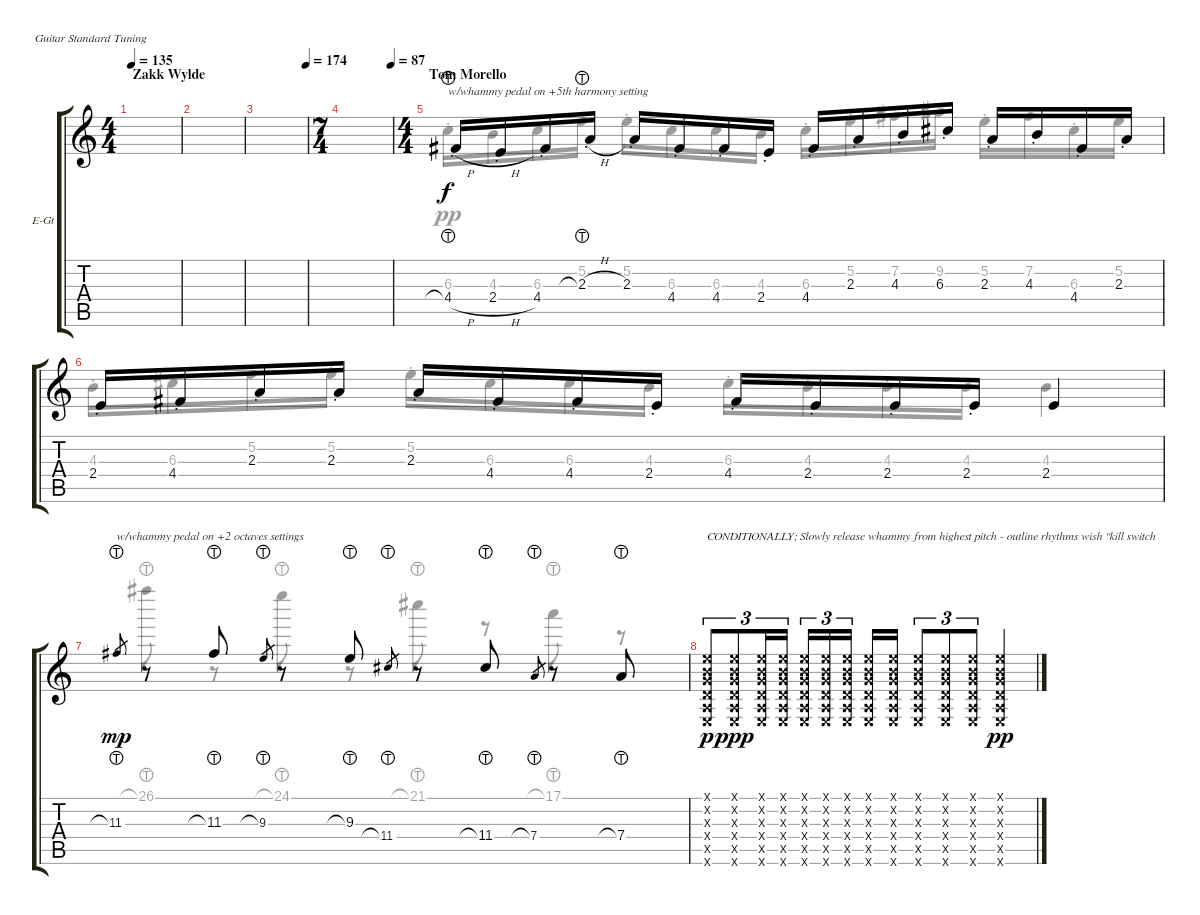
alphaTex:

\defaultSystemsLayout 4
\bracketExtendMode groupsimilarinstruments
\firstSystemTrackNameOrientation horizontal
\otherSystemsTrackNameOrientation horizontal
\track ("Distortion GTR" "E-Gt") {instrument distortionguitar}
\staff {score tabs}
\tuning (E4 B3 G3 D3 A2 E2)
\voice
\ts (4 4)
\section ("" "Zakk Wylde")
\tempo 135
\clef g2
\ks c
|
|
\tempo (174 0.9875)
|
\ts (7 4)
\tempo (87 0.9875)
|
\ts (4 4)
\section ("" "Tom Morello")
4.4{h lht st}.16{txt "w/whammy pedal on +5th harmony setting"} 2.4{h st}.16 4.4{st}.16 2.3{h lht st}.16 2.3{st}.16 4.4{st}.16 4.4{st}.16 2.4{st}.16 4.4{st}.16 2.3{st}.16 4.3{st}.16 6.3{st}.16 2.3{st}.16 4.3{st}.16 4.4{st}.16 2.3{st}.16 |
2.4{st}.16 4.4{st}.16 2.3{st}.16 2.3{st}.16 2.3{st}.16 4.4{st}.16 4.4{st}.16 2.4{st}.16 4.4{st}.16 2.4{st}.16 2.4{st}.16 2.4{st}.16 2.4.4 |
11.3{lht}.8{txt "w/whammy pedal on +2 octaves settings" gr dy mp} r.8 11.3{lht}.8 9.3{lht}.8{gr} r.8 9.3{lht}.8 11.4{lht}.8{gr} r.8 11.4{lht}.8 7.4{lht}.8{gr} r.8 7.4{lht}.8 |
(0.6{x} 0.5{x} 0.4{x} 0.3{x} 0.2{x} 0.1{x}).8{tu (3 2) txt "CONDITIONALLY; Slowly release whammy from highest pitch - outline rhythms wish \"kill switch" dy p beam merge} (0.6{x} 0.5{x} 0.4{x} 0.3{x} 0.2{x} 0.1{x}).8{tu (3 2) dy ppp beam merge} (0.6{x} 0.5{x} 0.4{x} 0.3{x} 0.2{x} 0.1{x}).16{tu (3 2) beam merge} (0.6{x} 0.5{x} 0.4{x} 0.3{x} 0.2{x} 0.1{x}).16{tu (3 2)} (0.6{x} 0.5{x} 0.4{x} 0.3{x} 0.2{x} 0.1{x}).16{tu (3 2) beam merge} (0.6{x} 0.5{x} 0.4{x} 0.3{x} 0.2{x} 0.1{x}).16{tu (3 2) beam merge} (0.6{x} 0.5{x} 0.4{x} 0.3{x} 0.2{x} 0.1{x}).16{tu (3 2) beam split} (0.6{x} 0.5{x} 0.4{x} 0.3{x} 0.2{x} 0.1{x}).16{beam merge} (0.6{x} 0.5{x} 0.4{x} 0.3{x} 0.2{x} 0.1{x}).16 (0.6{x} 0.5{x} 0.4{x} 0.3{x} 0.2{x} 0.1{x}).8{tu (3 2)} (0.6{x} 0.5{x} 0.4{x} 0.3{x} 0.2{x} 0.1{x}).8{tu (3 2)} (0.6{x} 0.5{x} 0.4{x} 0.3{x} 0.2{x} 0.1{x}).8{tu (3 2)} (0.6{x} 0.5{x} 0.4{x} 0.3{x} 0.2{x} 0.1{x}).4{dy pp}
\voice
\clef g2
\ottava regular
\simile none
\ks c
|
|
|
|
6.3{st}.16 4.3{st}.16 6.3{st}.16 5.2{st}.16 5.2{st}.16 6.3{st}.16 6.3{st}.16 4.3{st}.16 6.3{st}.16 5.2{st}.16 7.2{st}.16 9.2{st}.16 5.2{st}.16 7.2{st}.16 6.3{st}.16 5.2{st}.16 |
4.3{st}.16 6.3{st}.16 5.2{st}.16 5.2{st}.16 5.2{st}.16 6.3{st}.16 6.3{st}.16 4.3{st}.16 6.3{st}.16 4.3{st}.16 4.3{st}.16 4.3{st}.16 4.3.4 |
26.1{lht}.8 r.8 24.1{lht}.8 r.8 21.1{lht}.8 r.8 17.1{lht}.8 r.8 |
